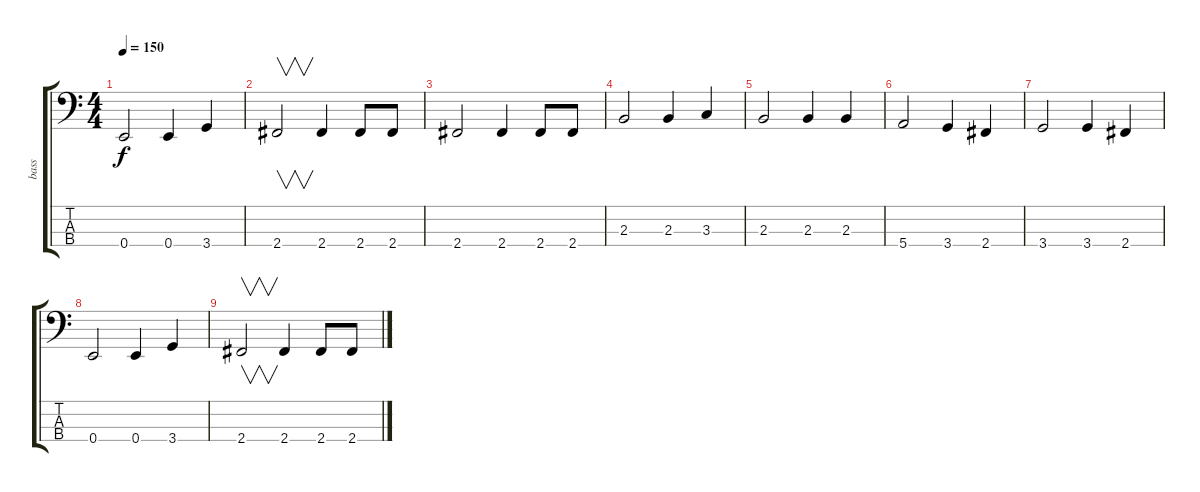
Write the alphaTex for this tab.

\track ("bass" "bass") {instrument electricbasspick}
\staff {score tabs}
\tuning (G2 D2 A1 E1) {hide}
\ts (4 4)
\tempo 150
\clef f4
\ks c
0.4.2{dy f} 0.4.4 3.4.4 |
2.4.2{v volume 10} 2.4.4 2.4.8 2.4.8 |
2.4.2{volume 16} 2.4.4 2.4.8 2.4.8 |
2.3.2{volume 7} 2.3.4 3.3.4 |
2.3.2 2.3.4 2.3.4 |
5.4.2{volume 4} 3.4.4 2.4.4 |
3.4.2 3.4.4 2.4.4 |
0.4.2{volume 0} 0.4.4 3.4.4 |
2.4.2{v} 2.4.4 2.4.8 2.4.8
